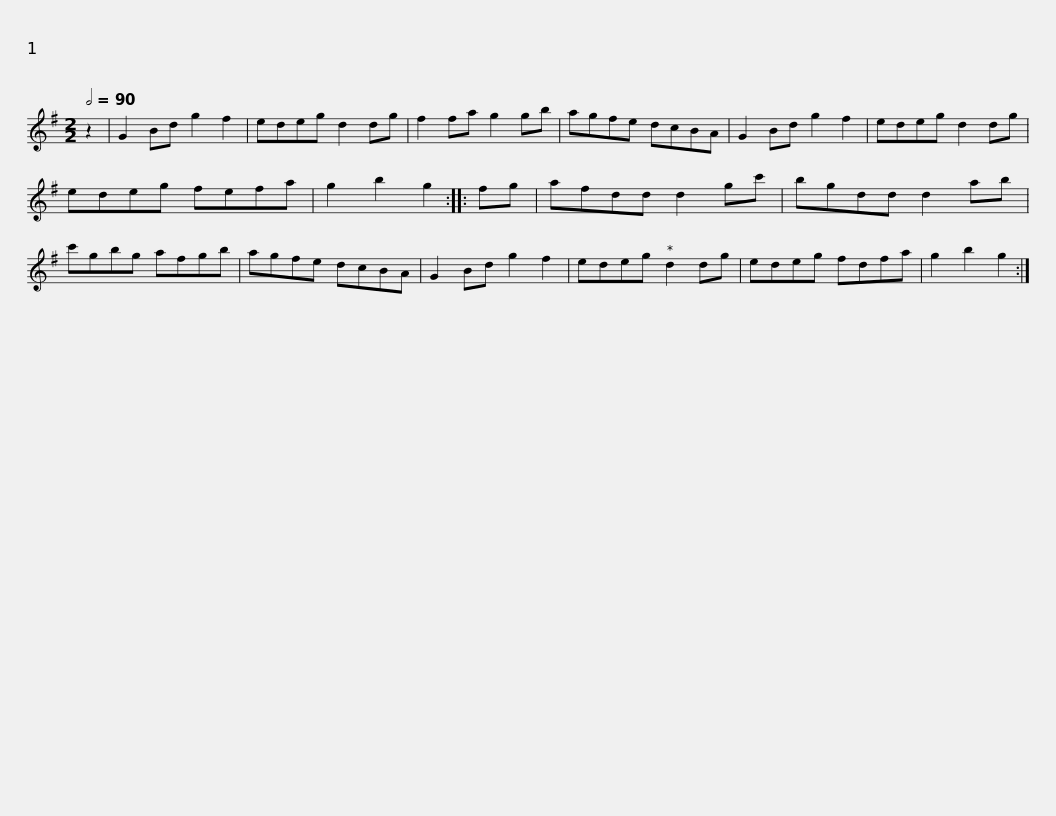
X:1
L:1/8
Q:1/2=90
M:2/2
I:linebreak $
K:G
V:1 treble
V:1
 z2 | G2 Bd g2 f2 | edeg d2 dg | f2 fa g2 gb | agfe dcBA | %5
 G2 Bd g2 f2 | edeg d2 dg |$ edeg fefa | g2 b2 g2 :: fg | %10
 afdd d2 gc' | bgdd d2 ab | c'gbg afgb |$ agfe dcBA | G2 Bd g2 f2 | %15
 edeg d2 dg | edeg fdfa | g2 b2 g2 :| %18
